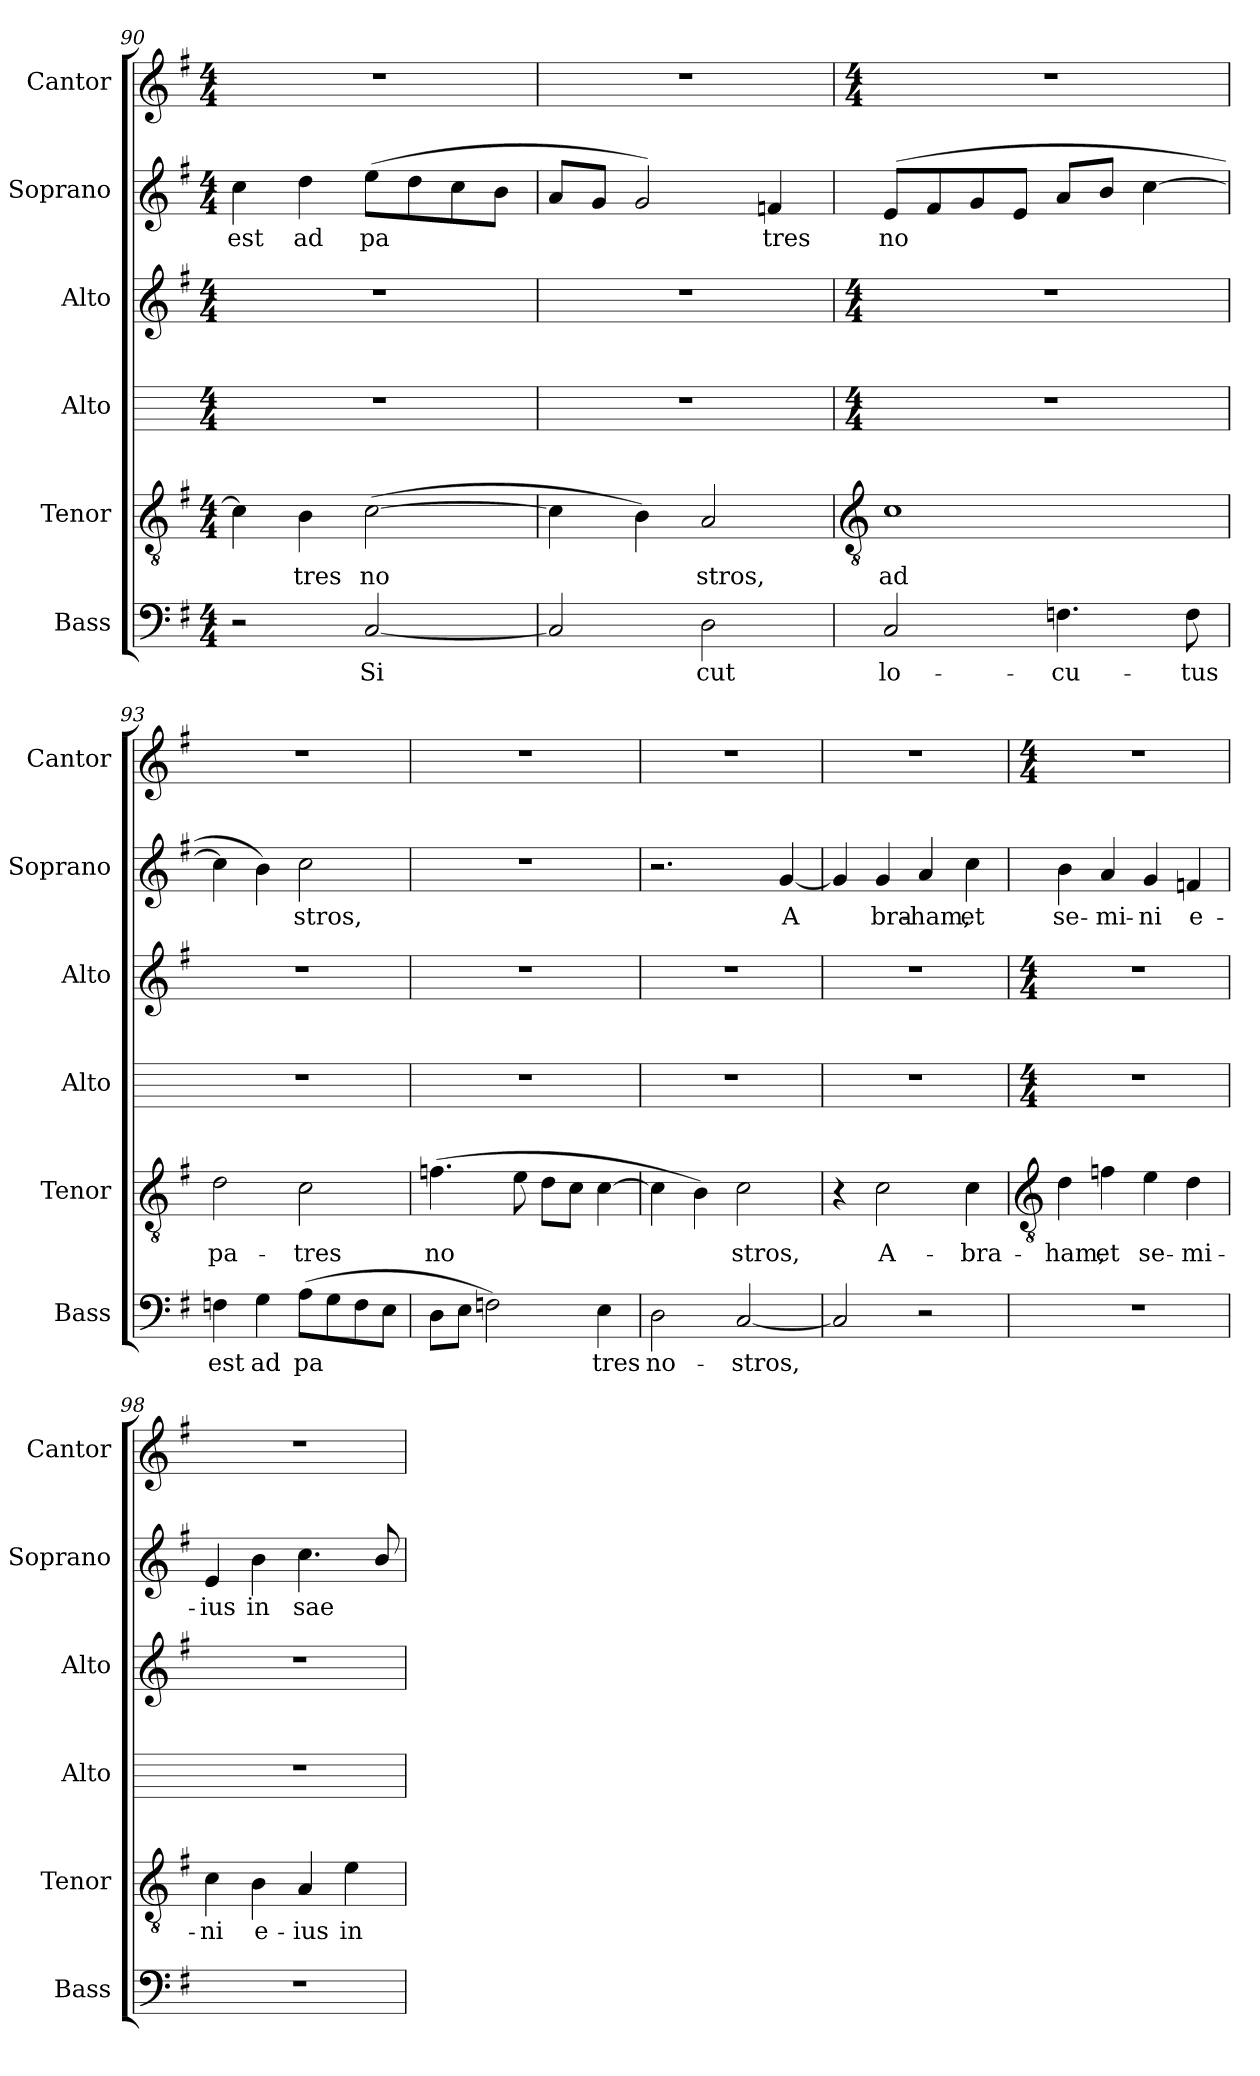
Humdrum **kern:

**kern	**text	**kern	**text	**kern	**kern	**kern	**text	**kern
*part6	*part6	*part5	*part5	*part4	*part3	*part2	*part2	*part1
*staff6	*staff6	*staff5	*staff5	*staff4	*staff3	*staff2	*staff2	*staff1
*I"Bass	*	*I"Tenor	*	*I"Alto	*I"Alto	*I"Soprano	*	*I"Cantor
*I'Bass	*	*I'Tenor	*	*I'Alto	*I'Alto	*I'Soprano	*	*I'Cantor
*clefF4	*	*clefGv2	*	*	*clefG2	*clefG2	*	*clefG2
*k[f#]	*	*k[f#]	*	*	*k[f#]	*k[f#]	*	*k[f#]
*G:	*	*G:	*	*	*G:	*G:	*	*G:
*M4/4	*	*M4/4	*	*M4/4	*M4/4	*M4/4	*	*M4/4
=90	=90	=90	=90	=90	=90	=90	=90	=90
!	!	!	!	!	!	!	!LO:LY:b	!
2r	.	4c]	.	1r	1r	4cc	est	1r
!	!	!	!LO:LY:b	!	!	!	!LO:LY:b	!
.	.	4B	tres	.	.	4dd	ad	.
!	!LO:LY:b	!	!LO:LY:b	!	!	!	!LO:LY:b	!
[2C	Si	(>[2c	no	.	.	(>8eeL	pa	.
.	.	.	.	.	.	8dd	.	.
.	.	.	.	.	.	8cc	.	.
.	.	.	.	.	.	8bJ	.	.
=91	=91	=91	=91	=91	=91	=91	=91	=91
2C]	.	4c]	.	1r	1r	8aL	.	1r
.	.	.	.	.	.	8gJ	.	.
.	.	4B)	.	.	.	2g)	.	.
!	!LO:LY:b	!	!LO:LY:b	!	!	!	!	!
2D	cut	2A	stros,	.	.	.	.	.
!	!	!	!	!	!	!	!LO:LY:b	!
.	.	.	.	.	.	4f	tres	.
!!LO:LB:g=z
=92	=92	=92	=92	=92	=92	=92	=92	=92
*	*	*clefGv2	*	*	*	*	*	*
*	*	*	*	*M4/4	*M4/4	*	*	*M4/4
!	!LO:LY:b	!	!LO:LY:b	!	!	!	!LO:LY:b	!
2C	lo-	1c	ad	1r	1r	(<8eL	no	1r
.	.	.	.	.	.	8f#	.	.
.	.	.	.	.	.	8g	.	.
.	.	.	.	.	.	8eJ	.	.
!	!LO:LY:b	!	!	!	!	!	!	!
4.Fn	-cu-	.	.	.	.	8aL	.	.
.	.	.	.	.	.	8bJ	.	.
.	.	.	.	.	.	[4cc	.	.
!	!LO:LY:b	!	!	!	!	!	!	!
8F	-tus	.	.	.	.	.	.	.
=93	=93	=93	=93	=93	=93	=93	=93	=93
!	!LO:LY:b	!	!LO:LY:b	!	!	!	!	!
4F	est	2d	pa-	1r	1r	4cc]	.	1r
!	!LO:LY:b	!	!	!	!	!	!	!
4G	ad	.	.	.	.	4b)	.	.
!	!LO:LY:b	!	!LO:LY:b	!	!	!	!LO:LY:b	!
(>8AL	pa	2c	-tres	.	.	2cc	stros,	.
8G	.	.	.	.	.	.	.	.
8F	.	.	.	.	.	.	.	.
8EJ	.	.	.	.	.	.	.	.
=94	=94	=94	=94	=94	=94	=94	=94	=94
!	!	!	!LO:LY:b	!	!	!	!	!
8DL	.	(>4.fn	no	1r	1r	1r	.	1r
8EJ	.	.	.	.	.	.	.	.
2F)	.	.	.	.	.	.	.	.
.	.	8e	.	.	.	.	.	.
.	.	8dL	.	.	.	.	.	.
.	.	8cJ	.	.	.	.	.	.
!	!LO:LY:b	!	!	!	!	!	!	!
4E	tres	[4c	.	.	.	.	.	.
=95	=95	=95	=95	=95	=95	=95	=95	=95
!	!LO:LY:b	!	!	!	!	!	!	!
2D	no-	4c]	.	1r	1r	2.r	.	1r
.	.	4B)	.	.	.	.	.	.
!	!LO:LY:b	!	!LO:LY:b	!	!	!	!	!
[2C	-stros,	2c	stros,	.	.	.	.	.
!	!	!	!	!	!	!	!LO:LY:b	!
.	.	.	.	.	.	[4g	A	.
=96	=96	=96	=96	=96	=96	=96	=96	=96
2C]	.	4r	.	1r	1r	4g]	.	1r
!	!	!	!LO:LY:b	!	!	!	!LO:LY:b	!
.	.	2c	A-	.	.	4g	bra-	.
!	!	!	!	!	!	!	!LO:LY:b	!
2r	.	.	.	.	.	4a	-ham,	.
!	!	!	!LO:LY:b	!	!	!	!LO:LY:b	!
.	.	4c	-bra-	.	.	4cc	et	.
!!LO:LB:g=z
=97	=97	=97	=97	=97	=97	=97	=97	=97
*	*	*clefGv2	*	*	*	*	*	*
*	*	*	*	*M4/4	*M4/4	*	*	*M4/4
!	!	!	!LO:LY:b	!	!	!	!LO:LY:b	!
1r	.	4d	-ham,	1r	1r	4b	se-	1r
!	!	!	!LO:LY:b	!	!	!	!LO:LY:b	!
.	.	4fn	et	.	.	4a	-mi-	.
!	!	!	!LO:LY:b	!	!	!	!LO:LY:b	!
.	.	4e	se-	.	.	4g	-ni	.
!	!	!	!LO:LY:b	!	!	!	!LO:LY:b	!
.	.	4d	-mi-	.	.	4f	e-	.
=98	=98	=98	=98	=98	=98	=98	=98	=98
!	!	!	!LO:LY:b	!	!	!	!LO:LY:b	!
1r	.	4c	-ni	1r	1r	4e	-ius	1r
!	!	!	!LO:LY:b	!	!	!	!LO:LY:b	!
.	.	4B	e-	.	.	4b	in	.
!	!	!	!LO:LY:b	!	!	!	!LO:LY:b	!
.	.	4A	-ius	.	.	4.cc	sae	.
!	!	!	!LO:LY:b	!	!	!	!	!
.	.	4e	in	.	.	.	.	.
.	.	.	.	.	.	8b/	.	.
=	=	=	=	=	=	=	=	=
*-	*-	*-	*-	*-	*-	*-	*-	*-
